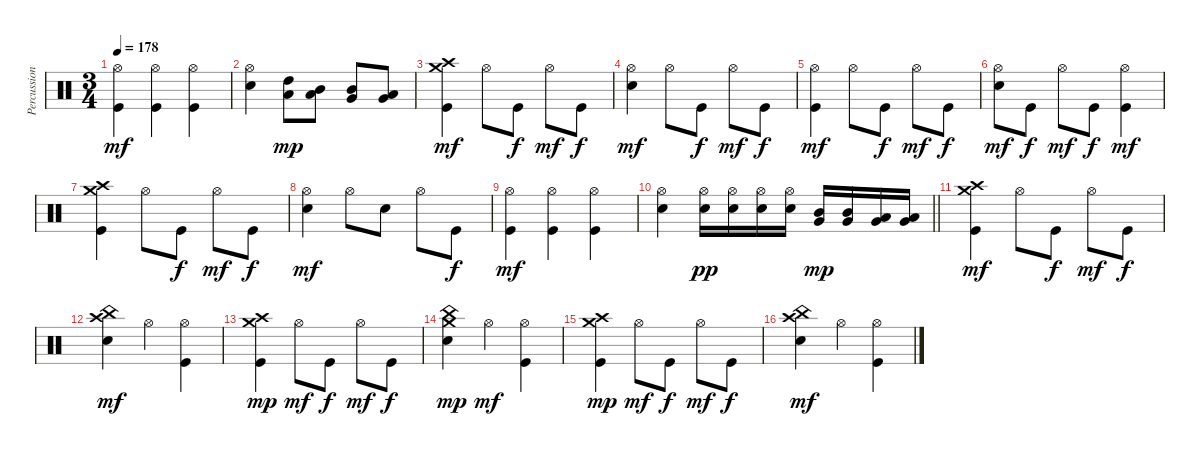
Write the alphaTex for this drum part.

\track ("Percussions" "Percussion") {instrument percussion}
\staff {score}
\articulation defaults
\ts (3 4)
\tempo 178
\clef neutral
\ks c
("Kick (hit)" "Hi-Hat (open)").4{dy mf} ("Kick (hit)" "Hi-Hat (open)").4 ("Kick (hit)" "Hi-Hat (open)").4 |
("Electric Snare (hit)" "Hi-Hat (open)").4 ("Low Tom (hit)" "High Tom (hit)").8{dy mp} ("Low Tom (hit)" "Mid Tom (hit)").8 ("Very Low Tom (hit)" "Mid Tom (hit)").8 ("Very Low Tom (hit)" "Low Tom (hit)").8 |
("Kick (hit)" "Crash high (hit)" "Crash medium (hit)").4{dy mf} "Hi-Hat (open)".8 "Kick (hit)".8{dy f} "Hi-Hat (open)".8{dy mf} "Kick (hit)".8{dy f} |
("Electric Snare (hit)" "Hi-Hat (open)").4{dy mf} "Hi-Hat (open)".8 "Kick (hit)".8{dy f} "Hi-Hat (open)".8{dy mf} "Kick (hit)".8{dy f} |
("Kick (hit)" "Hi-Hat (open)").4{dy mf} "Hi-Hat (open)".8 "Kick (hit)".8{dy f} "Hi-Hat (open)".8{dy mf} "Kick (hit)".8{dy f} |
("Electric Snare (hit)" "Hi-Hat (open)").8{dy mf} "Kick (hit)".8{dy f} "Hi-Hat (open)".8{dy mf} "Kick (hit)".8{dy f} ("Kick (hit)" "Hi-Hat (open)").4{dy mf} |
("Kick (hit)" "Crash high (hit)" "Crash medium (hit)").4 "Hi-Hat (open)".8 "Kick (hit)".8{dy f} "Hi-Hat (open)".8{dy mf} "Kick (hit)".8{dy f} |
("Electric Snare (hit)" "Hi-Hat (open)").4{dy mf} "Hi-Hat (open)".8 "Electric Snare (hit)".8 "Hi-Hat (open)".8 "Kick (hit)".8{dy f} |
("Kick (hit)" "Hi-Hat (open)").4{dy mf} ("Kick (hit)" "Hi-Hat (open)").4 ("Kick (hit)" "Hi-Hat (open)").4 |
\barLineRight lightlight
("Electric Snare (hit)" "Hi-Hat (open)").4 ("Electric Snare (hit)" "Hi-Hat (open)").16{dy pp} ("Electric Snare (hit)" "Hi-Hat (open)").16 ("Electric Snare (hit)" "Hi-Hat (open)").16 ("Electric Snare (hit)" "Hi-Hat (open)").16 ("Very Low Tom (hit)" "Mid Tom (hit)").16{dy mp} ("Very Low Tom (hit)" "Mid Tom (hit)").16 ("Very Low Tom (hit)" "Low Tom (hit)").16 ("Very Low Tom (hit)" "Low Tom (hit)").16 |
("Kick (hit)" "Crash high (hit)" "Crash medium (hit)").4{dy mf} "Hi-Hat (open)".8 "Kick (hit)".8{dy f} "Hi-Hat (open)".8{dy mf} "Kick (hit)".8{dy f} |
("Electric Snare (hit)" "China (hit)" "Crash high (hit)").4{dy mf} "Hi-Hat (open)".4 ("Kick (hit)" "Hi-Hat (open)").4 |
("Kick (hit)" "Crash high (hit)" "Crash medium (hit)").4{dy mp} "Hi-Hat (open)".8{dy mf} "Kick (hit)".8{dy f} "Hi-Hat (open)".8{dy mf} "Kick (hit)".8{dy f} |
("Electric Snare (hit)" "China (hit)" "Crash medium (hit)").4{dy mp} "Hi-Hat (open)".4{dy mf} ("Kick (hit)" "Hi-Hat (open)").4 |
("Kick (hit)" "Crash high (hit)" "Crash medium (hit)").4{dy mp} "Hi-Hat (open)".8{dy mf} "Kick (hit)".8{dy f} "Hi-Hat (open)".8{dy mf} "Kick (hit)".8{dy f} |
("Electric Snare (hit)" "China (hit)" "Crash high (hit)").4{dy mf} "Hi-Hat (open)".4 ("Kick (hit)" "Hi-Hat (open)").4
